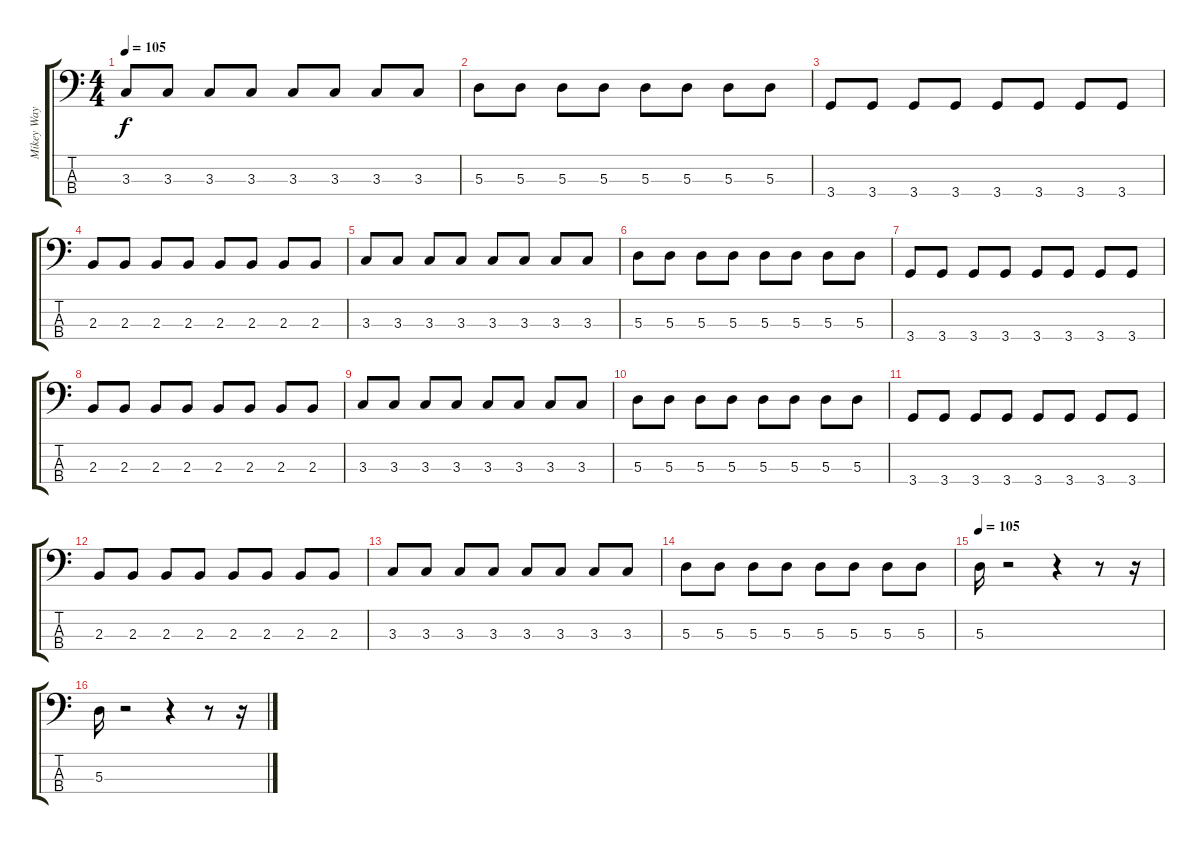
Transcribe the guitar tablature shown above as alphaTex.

\track ("Mikey Way" "Mikey Way") {instrument electricbassfinger}
\staff {score tabs}
\tuning (G2 D2 A1 E1) {hide}
\ts (4 4)
\tempo 105
\clef f4
\ks c
3.3.8{dy f} 3.3.8 3.3.8 3.3.8 3.3.8 3.3.8 3.3.8 3.3.8 |
5.3.8 5.3.8 5.3.8 5.3.8 5.3.8 5.3.8 5.3.8 5.3.8 |
3.4.8 3.4.8 3.4.8 3.4.8 3.4.8 3.4.8 3.4.8 3.4.8 |
2.3.8 2.3.8 2.3.8 2.3.8 2.3.8 2.3.8 2.3.8 2.3.8 |
3.3.8 3.3.8 3.3.8 3.3.8 3.3.8 3.3.8 3.3.8 3.3.8 |
5.3.8 5.3.8 5.3.8 5.3.8 5.3.8 5.3.8 5.3.8 5.3.8 |
3.4.8 3.4.8 3.4.8 3.4.8 3.4.8 3.4.8 3.4.8 3.4.8 |
2.3.8 2.3.8 2.3.8 2.3.8 2.3.8 2.3.8 2.3.8 2.3.8 |
3.3.8 3.3.8 3.3.8 3.3.8 3.3.8 3.3.8 3.3.8 3.3.8 |
5.3.8 5.3.8 5.3.8 5.3.8 5.3.8 5.3.8 5.3.8 5.3.8 |
3.4.8 3.4.8 3.4.8 3.4.8 3.4.8 3.4.8 3.4.8 3.4.8 |
2.3.8 2.3.8 2.3.8 2.3.8 2.3.8 2.3.8 2.3.8 2.3.8 |
3.3.8 3.3.8 3.3.8 3.3.8 3.3.8 3.3.8 3.3.8 3.3.8 |
5.3.8 5.3.8 5.3.8 5.3.8 5.3.8 5.3.8 5.3.8 5.3.8 |
\tempo 105
5.3.16 r.2 r.4 r.8 r.16 |
5.3.16 r.2 r.4 r.8 r.16
